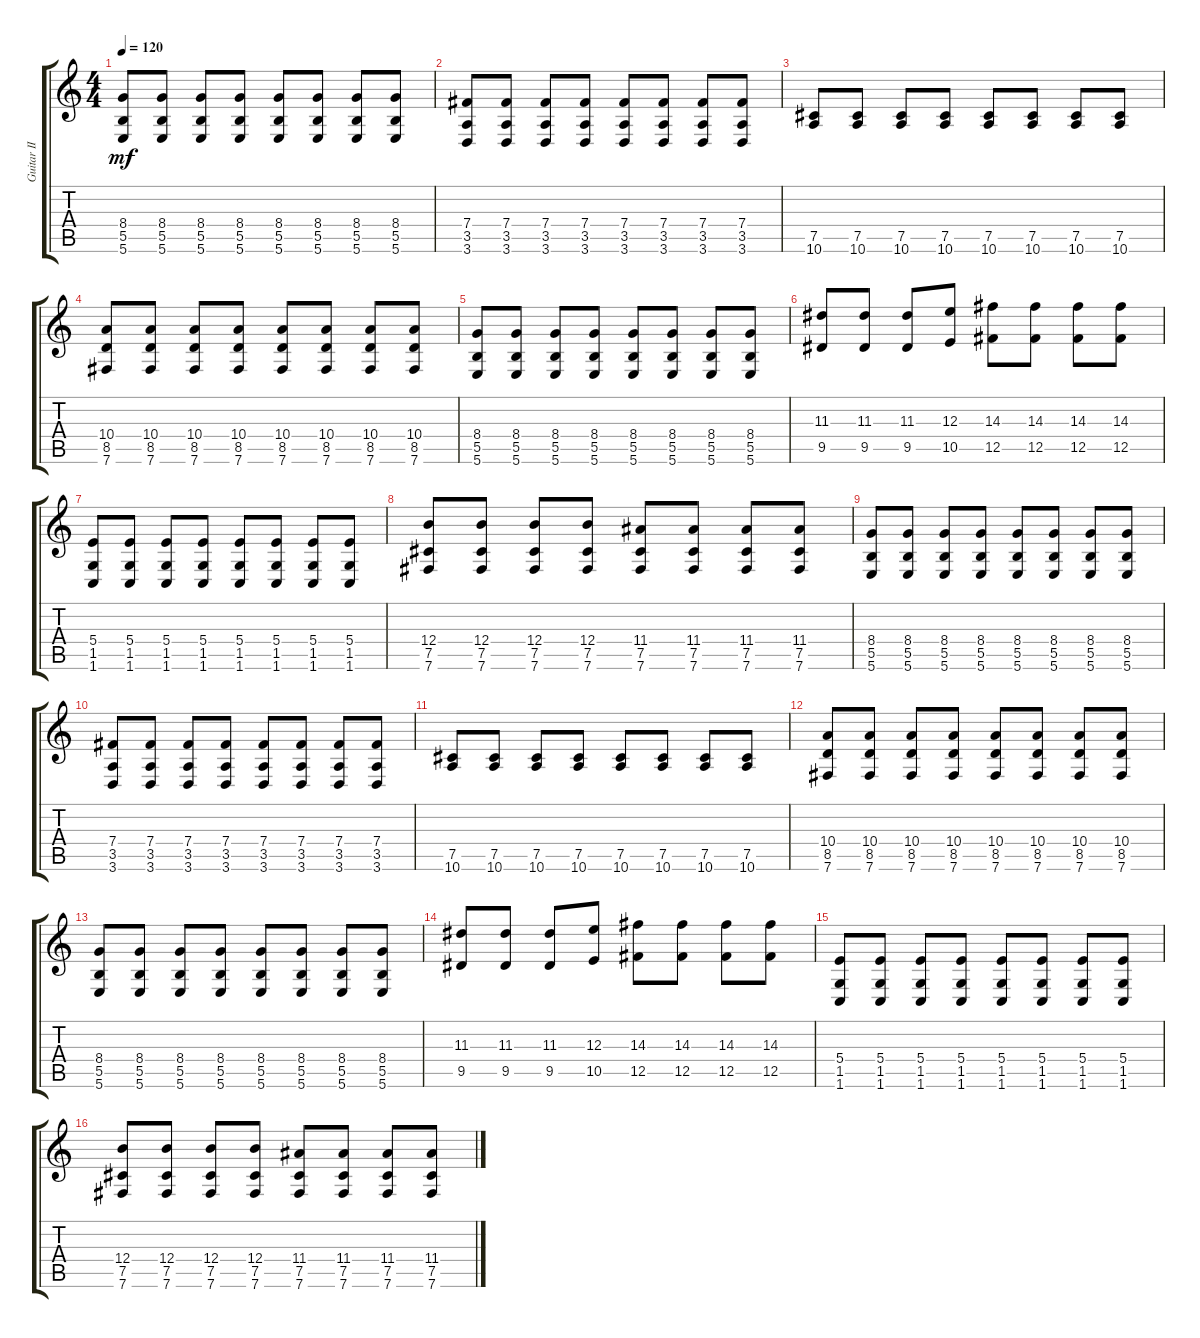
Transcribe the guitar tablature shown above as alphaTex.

\track ("Guitar II" "Guitar II") {instrument distortionguitar}
\staff {score tabs}
\tuning (Db4 Ab3 E3 B2 Gb2 B1) {hide}
\ts (4 4)
\tempo 120
\clef g2
\ks c
(8.4 5.5 5.6).8{dy mf} (8.4 5.5 5.6).8 (8.4 5.5 5.6).8 (8.4 5.5 5.6).8 (8.4 5.5 5.6).8 (8.4 5.5 5.6).8 (8.4 5.5 5.6).8 (8.4 5.5 5.6).8 |
(7.4 3.5 3.6).8 (7.4 3.5 3.6).8 (7.4 3.5 3.6).8 (7.4 3.5 3.6).8 (7.4 3.5 3.6).8 (7.4 3.5 3.6).8 (7.4 3.5 3.6).8 (7.4 3.5 3.6).8 |
(7.5 10.6).8 (7.5 10.6).8 (7.5 10.6).8 (7.5 10.6).8 (7.5 10.6).8 (7.5 10.6).8 (7.5 10.6).8 (7.5 10.6).8 |
(10.4 8.5 7.6).8 (10.4 8.5 7.6).8 (10.4 8.5 7.6).8 (10.4 8.5 7.6).8 (10.4 8.5 7.6).8 (10.4 8.5 7.6).8 (10.4 8.5 7.6).8 (10.4 8.5 7.6).8 |
(8.4 5.5 5.6).8 (8.4 5.5 5.6).8 (8.4 5.5 5.6).8 (8.4 5.5 5.6).8 (8.4 5.5 5.6).8 (8.4 5.5 5.6).8 (8.4 5.5 5.6).8 (8.4 5.5 5.6).8 |
(11.3 9.5).8 (11.3 9.5).8 (11.3 9.5).8 (12.3 10.5).8 (14.3 12.5).8 (14.3 12.5).8 (14.3 12.5).8 (14.3 12.5).8 |
(5.4 1.5 1.6).8 (5.4 1.5 1.6).8 (5.4 1.5 1.6).8 (5.4 1.5 1.6).8 (5.4 1.5 1.6).8 (5.4 1.5 1.6).8 (5.4 1.5 1.6).8 (5.4 1.5 1.6).8 |
(12.4 7.5 7.6).8 (12.4 7.5 7.6).8 (12.4 7.5 7.6).8 (12.4 7.5 7.6).8 (11.4 7.5 7.6).8 (11.4 7.5 7.6).8 (11.4 7.5 7.6).8 (11.4 7.5 7.6).8 |
(8.4 5.5 5.6).8 (8.4 5.5 5.6).8 (8.4 5.5 5.6).8 (8.4 5.5 5.6).8 (8.4 5.5 5.6).8 (8.4 5.5 5.6).8 (8.4 5.5 5.6).8 (8.4 5.5 5.6).8 |
(7.4 3.5 3.6).8 (7.4 3.5 3.6).8 (7.4 3.5 3.6).8 (7.4 3.5 3.6).8 (7.4 3.5 3.6).8 (7.4 3.5 3.6).8 (7.4 3.5 3.6).8 (7.4 3.5 3.6).8 |
(7.5 10.6).8 (7.5 10.6).8 (7.5 10.6).8 (7.5 10.6).8 (7.5 10.6).8 (7.5 10.6).8 (7.5 10.6).8 (7.5 10.6).8 |
(10.4 8.5 7.6).8 (10.4 8.5 7.6).8 (10.4 8.5 7.6).8 (10.4 8.5 7.6).8 (10.4 8.5 7.6).8 (10.4 8.5 7.6).8 (10.4 8.5 7.6).8 (10.4 8.5 7.6).8 |
(8.4 5.5 5.6).8 (8.4 5.5 5.6).8 (8.4 5.5 5.6).8 (8.4 5.5 5.6).8 (8.4 5.5 5.6).8 (8.4 5.5 5.6).8 (8.4 5.5 5.6).8 (8.4 5.5 5.6).8 |
(11.3 9.5).8 (11.3 9.5).8 (11.3 9.5).8 (12.3 10.5).8 (14.3 12.5).8 (14.3 12.5).8 (14.3 12.5).8 (14.3 12.5).8 |
(5.4 1.5 1.6).8 (5.4 1.5 1.6).8 (5.4 1.5 1.6).8 (5.4 1.5 1.6).8 (5.4 1.5 1.6).8 (5.4 1.5 1.6).8 (5.4 1.5 1.6).8 (5.4 1.5 1.6).8 |
(12.4 7.5 7.6).8 (12.4 7.5 7.6).8 (12.4 7.5 7.6).8 (12.4 7.5 7.6).8 (11.4 7.5 7.6).8 (11.4 7.5 7.6).8 (11.4 7.5 7.6).8 (11.4 7.5 7.6).8
